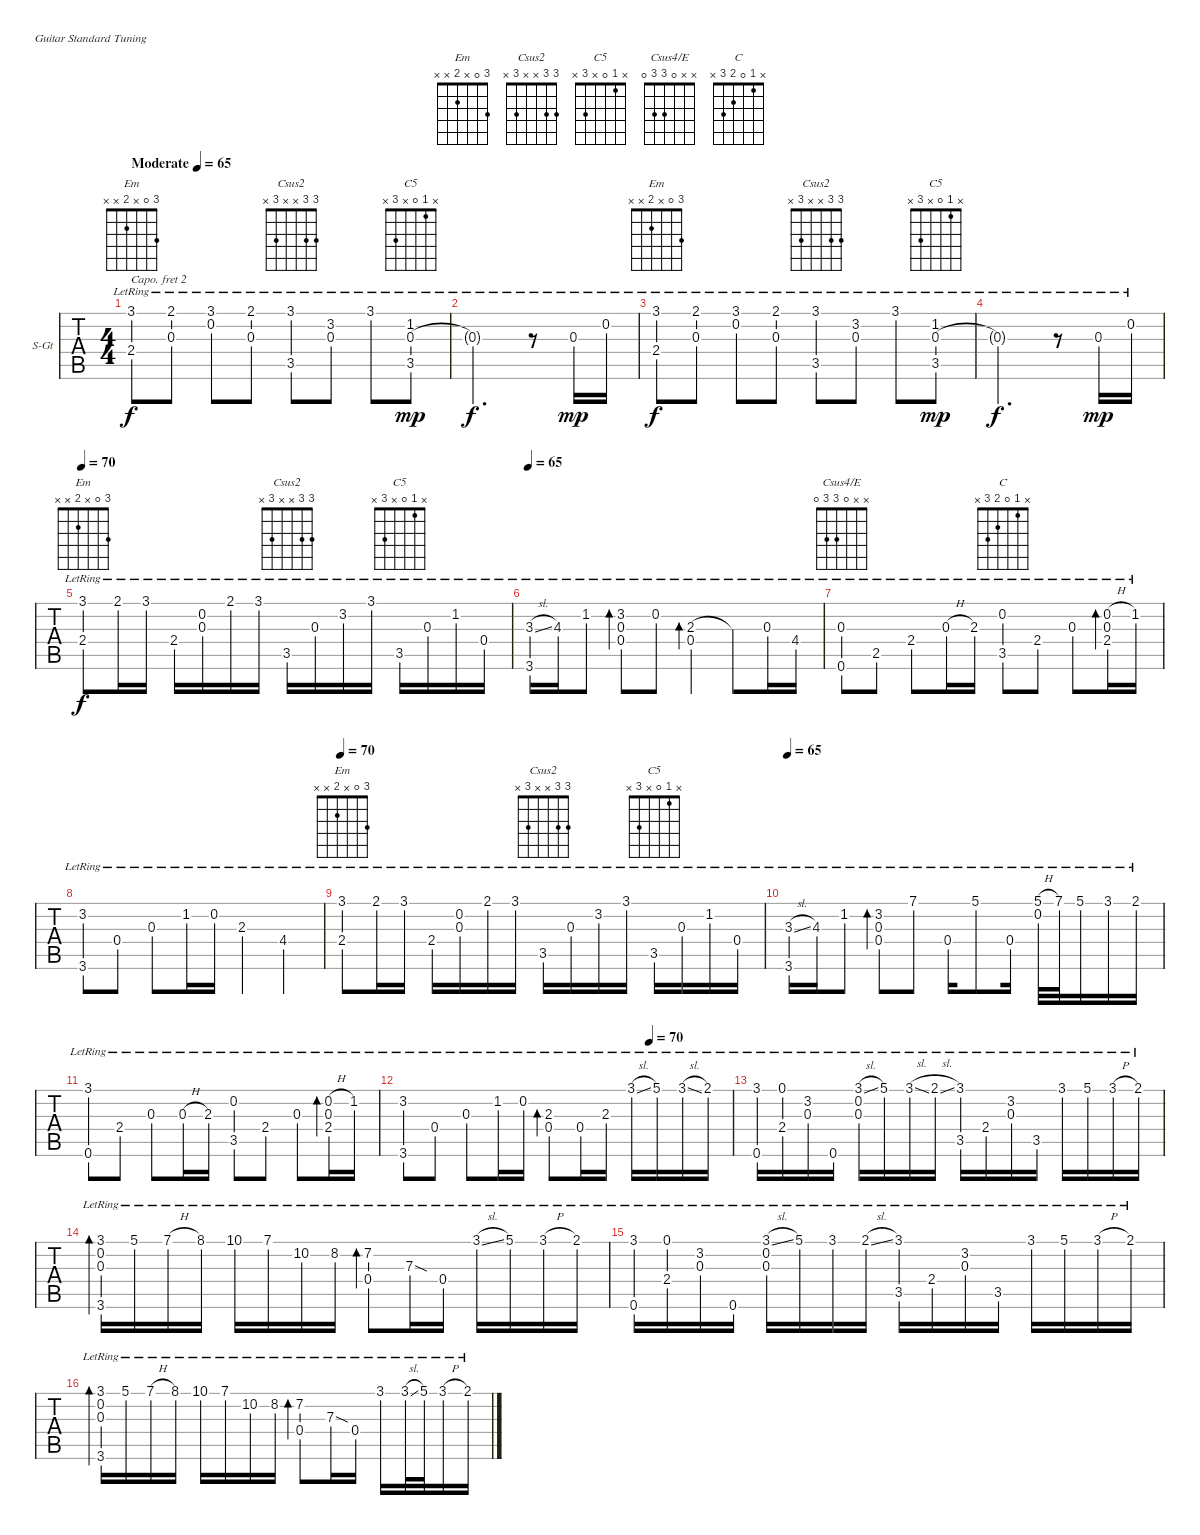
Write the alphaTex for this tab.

\bracketExtendMode groupsimilarinstruments
\firstSystemTrackNameOrientation horizontal
\otherSystemsTrackNameOrientation horizontal
\chordDiagramsInScore
\track ("Òô¹ì 1" "S-Gt") {instrument acousticguitarsteel}
\staff {tabs}
\capo 2
\tuning (E4 B3 G3 D3 A2 E2)
\chord ("Em" 3 0 x 2 x x)
\chord ("Csus2" 3 3 x x 3 x)
\chord ("C5" x 1 0 x 3 x)
\chord ("Csus4/E" x x 0 3 3 0)
\chord ("C" x 1 0 2 3 x)
\ts (4 4)
\beaming (8 2 2 2 2)
\tempo (65 "Moderate")
\clef g2
\ks c
(3.1{lr} 2.4{lr}).8{ch "Em" dy f instrument acousticguitarsteel} (2.1{lr} 0.3{lr}).8 (3.1{lr} 0.2{lr}).8 (2.1{lr} 0.3{lr}).8 (3.1{lr} 3.5{lr}).8{ch "Csus2"} (3.2{lr} 0.3{lr}).8 3.1{lr}.8 (1.2{lr} 0.3{lr} 3.5{lr}).8{ch "C5" dy mp} |
0.3{lr t}.2{d dy f} r.8 0.3{lr}.16{dy mp} 0.2{lr}.16 |
(3.1{lr} 2.4{lr}).8{ch "Em" dy f} (2.1{lr} 0.3{lr}).8 (3.1{lr} 0.2{lr}).8 (2.1{lr} 0.3{lr}).8 (3.1{lr} 3.5{lr}).8{ch "Csus2"} (3.2{lr} 0.3{lr}).8 3.1{lr}.8 (1.2{lr} 0.3{lr} 3.5{lr}).8{ch "C5" dy mp} |
0.3{lr t}.2{d dy f} r.8 0.3{lr}.16{dy mp} 0.2{lr}.16 |
\tempo 70
(3.1{lr} 2.4{lr}).8{ch "Em" dy f} 2.1{lr}.16 3.1{lr}.16 2.4{lr}.16 (0.2{lr} 0.3{lr}).16 2.1{lr}.16 3.1{lr}.16 3.5{lr}.16{ch "Csus2"} 0.3{lr}.16 3.2{lr}.16 3.1{lr}.16 3.5{lr}.16{ch "C5"} 0.3{lr}.16 1.2{lr}.16 0.4{lr}.16 |
\tempo 65
(3.3{sl lr} 3.6{lr}).16 4.3{lr}.16 1.2{lr}.8 (3.2{lr} 0.3{lr} 0.4{lr}).8{bd 480} 0.2{lr}.8 (2.3{lr} 0.4{lr}).4{bd 480} 2.3{lr t}.8 0.3{lr}.16 4.4{lr}.16 |
(0.3{lr} 0.6{lr}).8{ch "Csus4/E"} 2.5{lr}.8 2.4{lr}.8 0.3{h lr}.16 2.3{lr}.16 (0.2{lr} 3.5{lr}).8{ch "C"} 2.4{lr}.8 0.3{lr}.8 (0.2{h lr} 0.3{lr} 2.4{lr}).16{bd 120} 1.2{lr}.16 |
(3.2{lr} 3.6{lr}).8 0.4{lr}.8 0.3{lr}.8 1.2{lr}.16 0.2{lr}.16 2.3{lr}.4 4.4{lr}.4 |
\tempo 70
(3.1{lr} 2.4{lr}).8{ch "Em"} 2.1{lr}.16 3.1{lr}.16 2.4{lr}.16 (0.2{lr} 0.3{lr}).16 2.1{lr}.16 3.1{lr}.16 3.5{lr}.16{ch "Csus2"} 0.3{lr}.16 3.2{lr}.16 3.1{lr}.16 3.5{lr}.16{ch "C5"} 0.3{lr}.16 1.2{lr}.16 0.4{lr}.16 |
\tempo 65
(3.3{sl lr} 3.6{lr}).16 4.3{lr}.16 1.2{lr}.8 (3.2{lr} 0.3{lr} 0.4{lr}).8{bd 480} 7.1{lr}.8 0.4{lr}.16 5.1{lr}.8 0.4{lr}.16 (5.1{h lr} 0.2{lr}).32 7.1{lr}.32 5.1{lr}.16 3.1{lr}.16 2.1{lr}.16 |
(3.1{lr} 0.6{lr}).8 2.4{lr}.8 0.3{lr}.8 0.3{h lr}.16 2.3{lr}.16 (0.2{lr} 3.5{lr}).8 2.4{lr}.8 0.3{lr}.8 (0.2{h lr} 0.3{lr} 2.4{lr}).16{bd 120} 1.2{lr}.16 |
\tempo (70 0.75)
(3.2{lr} 3.6{lr}).8 0.4{lr}.8 0.3{lr}.8 1.2{lr}.16 0.2{lr}.16 (2.3{lr} 0.4{lr}).8{bd 480} 0.4{lr}.16 2.3{lr}.16 3.1{sl lr}.16 5.1{lr}.16 3.1{sl lr}.16 2.1{lr}.16 |
(3.1{lr} 0.6{lr}).16 (0.1{lr} 2.4{lr}).16 (3.2{lr} 0.3{lr}).16 0.6{lr}.16 (3.1{sl lr} 0.2{lr} 0.3{lr}).16 5.1{lr}.16 3.1{sl lr}.16 2.1{sl lr}.16 (3.1{lr} 3.5{lr}).16 2.4{lr}.16 (3.2{lr} 0.3{lr}).16 3.5{lr}.16 3.1{lr}.16 5.1{lr}.16 3.1{h lr}.16 2.1{lr}.16 |
(3.1{lr} 0.2{lr} 0.3{lr} 3.6{lr}).16{bd 480} 5.1{lr}.16 7.1{h lr}.16 8.1{lr}.16 10.1{lr}.16 7.1{lr}.16 10.2{lr}.16 8.2{lr}.16 (7.2{lr} 0.4{lr}).8{bd 480} 7.3{sod lr}.16 0.4{lr}.16 3.1{sl lr}.16 5.1{lr}.16 3.1{h lr}.16 2.1{lr}.16 |
(3.1{lr} 0.6{lr}).16 (0.1{lr} 2.4{lr}).16 (3.2{lr} 0.3{lr}).16 0.6{lr}.16 (3.1{sl lr} 0.2{lr} 0.3{lr}).16 5.1{lr}.16 3.1{lr}.16 2.1{sl lr}.16 (3.1{lr} 3.5{lr}).16 2.4{lr}.16 (3.2{lr} 0.3{lr}).16 3.5{lr}.16 3.1{lr}.16 5.1{lr}.16 3.1{h lr}.16 2.1{lr}.16 |
(3.1{lr} 0.2{lr} 0.3{lr} 3.6{lr}).16{bd 480} 5.1{lr}.16 7.1{h lr}.16 8.1{lr}.16 10.1{lr}.16 7.1{lr}.16 10.2{lr}.16 8.2{lr}.16 (7.2{lr} 0.4{lr}).8{bd 480} 7.3{sod lr}.16 0.4{lr}.16 3.1{lr}.16 3.1{sl lr}.32 5.1{lr}.32 3.1{h lr}.16 2.1{lr}.16
